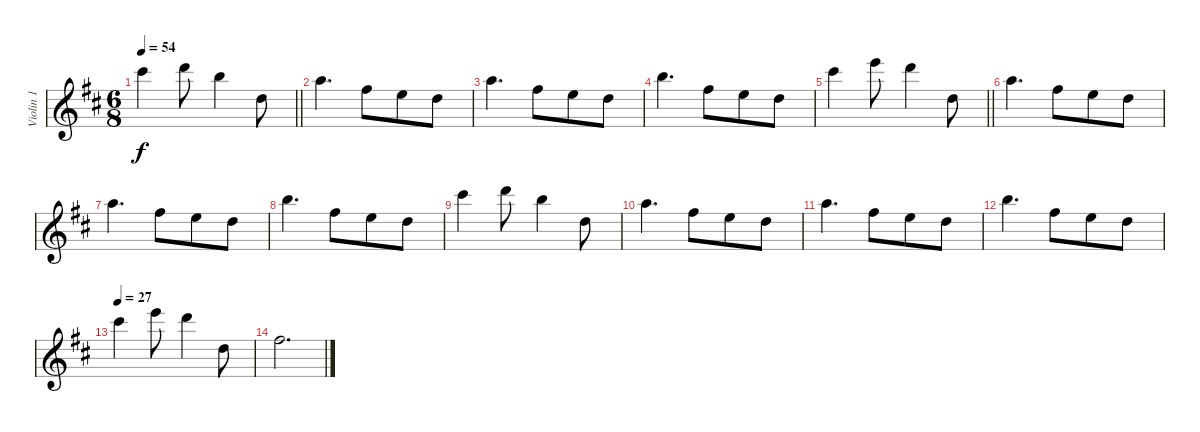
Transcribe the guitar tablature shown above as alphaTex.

\track ("Violin 1" "Violin 1") {instrument violin}
\staff {score}
\tuning (E5 A4 D4 G3) {hide}
\ts (6 8)
\tempo 54
\clef g2
\barLineRight lightlight
\ks d
9.1.4{dy f} 10.1.8 7.1.4 5.2.8 |
5.1.4{d} 2.1.8 0.1.8 5.2.8 |
5.1.4{d} 2.1.8 0.1.8 5.2.8 |
7.1.4{d} 2.1.8 0.1.8 5.2.8 |
\barLineRight lightlight
9.1.4 19.2.8 17.2.4 5.2.8 |
5.1.4{d} 2.1.8 0.1.8 5.2.8 |
5.1.4{d} 2.1.8 0.1.8 5.2.8 |
7.1.4{d} 2.1.8 0.1.8 5.2.8 |
9.1.4 10.1.8 7.1.4 5.2.8 |
5.1.4{d} 2.1.8 0.1.8 5.2.8 |
5.1.4{d} 2.1.8 0.1.8 5.2.8 |
7.1.4{d} 2.1.8 0.1.8 5.2.8 |
\tempo 27
9.1.4 19.2.8 17.2.4 5.2.8 |
2.1.2{d}
